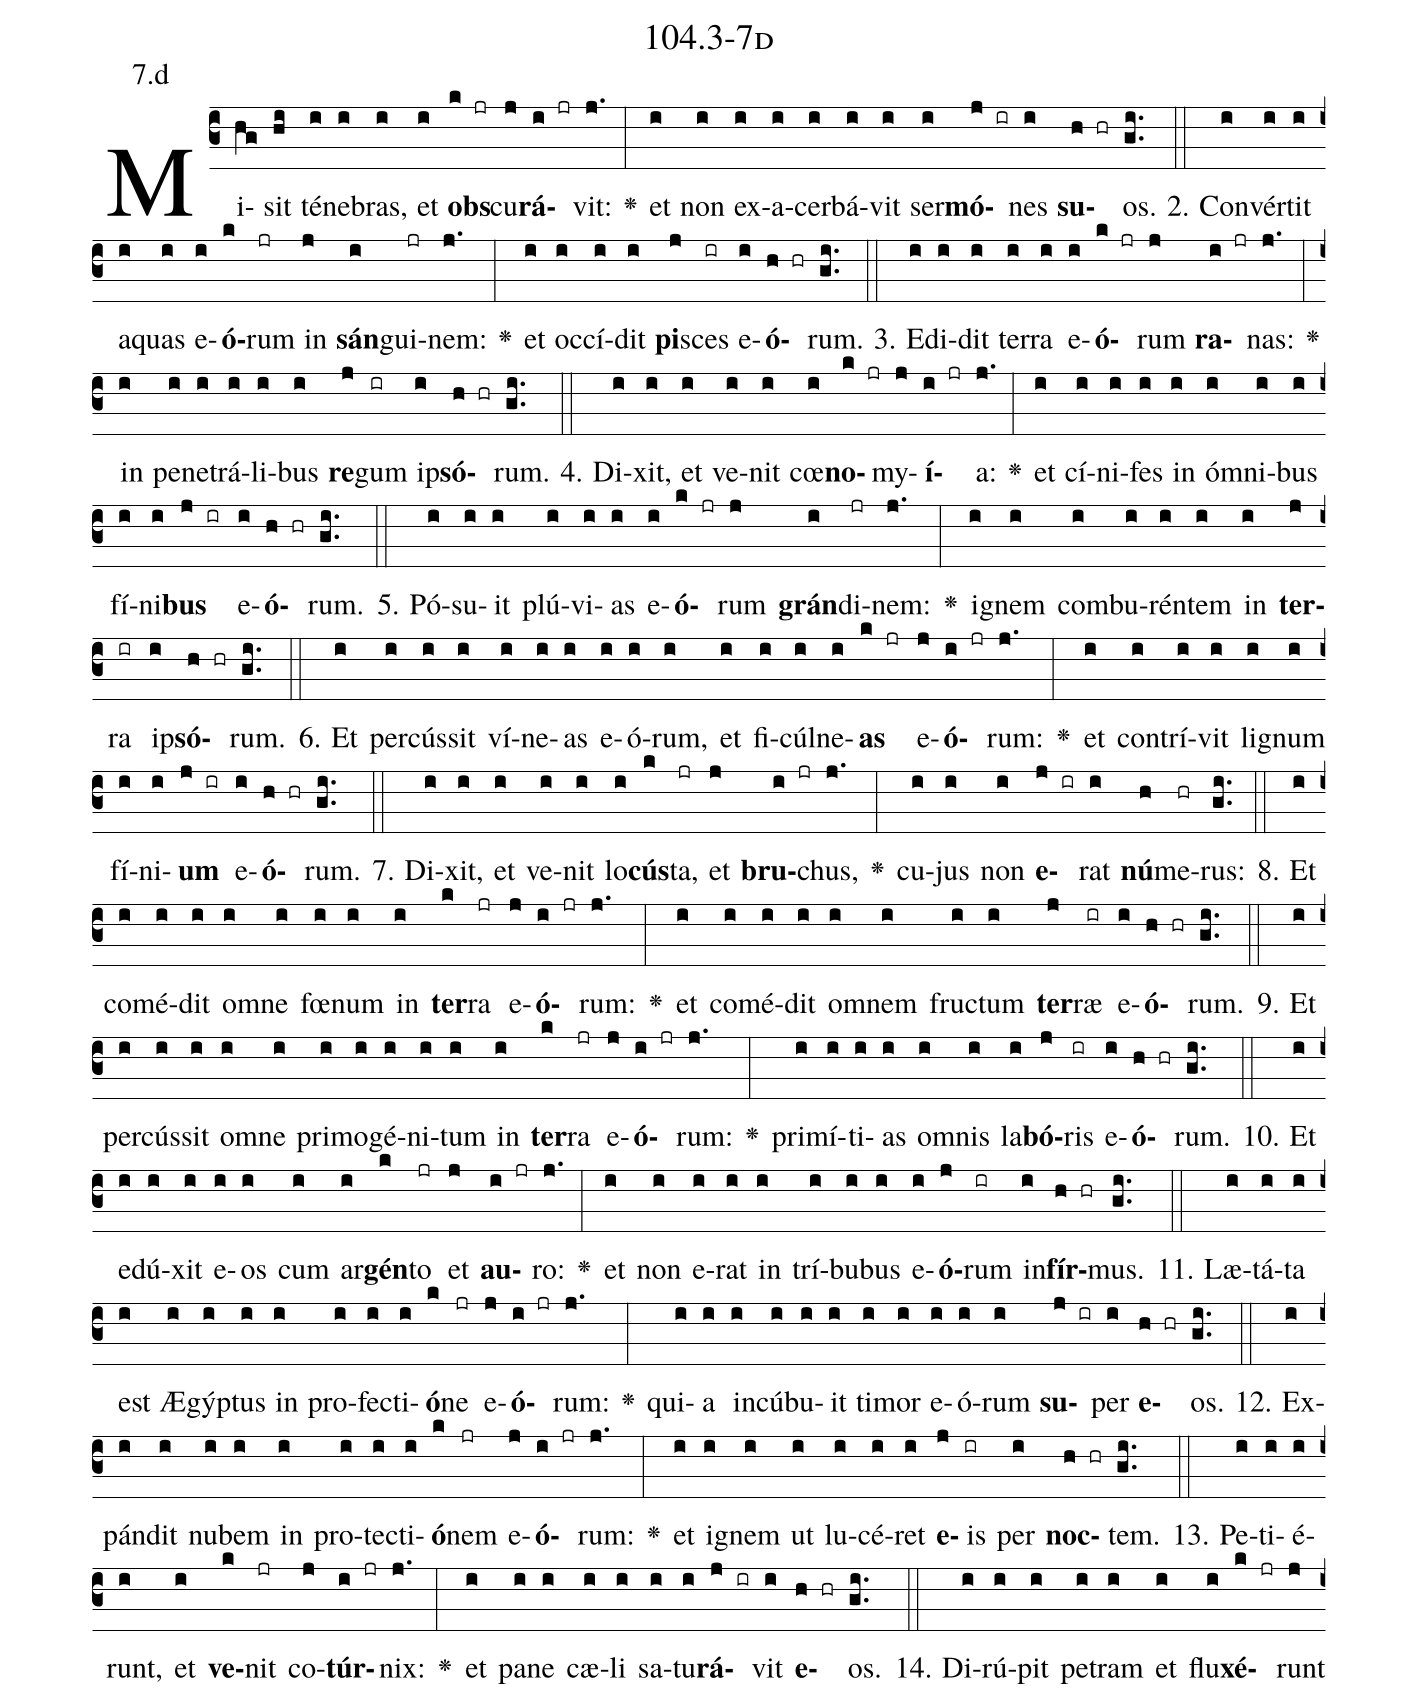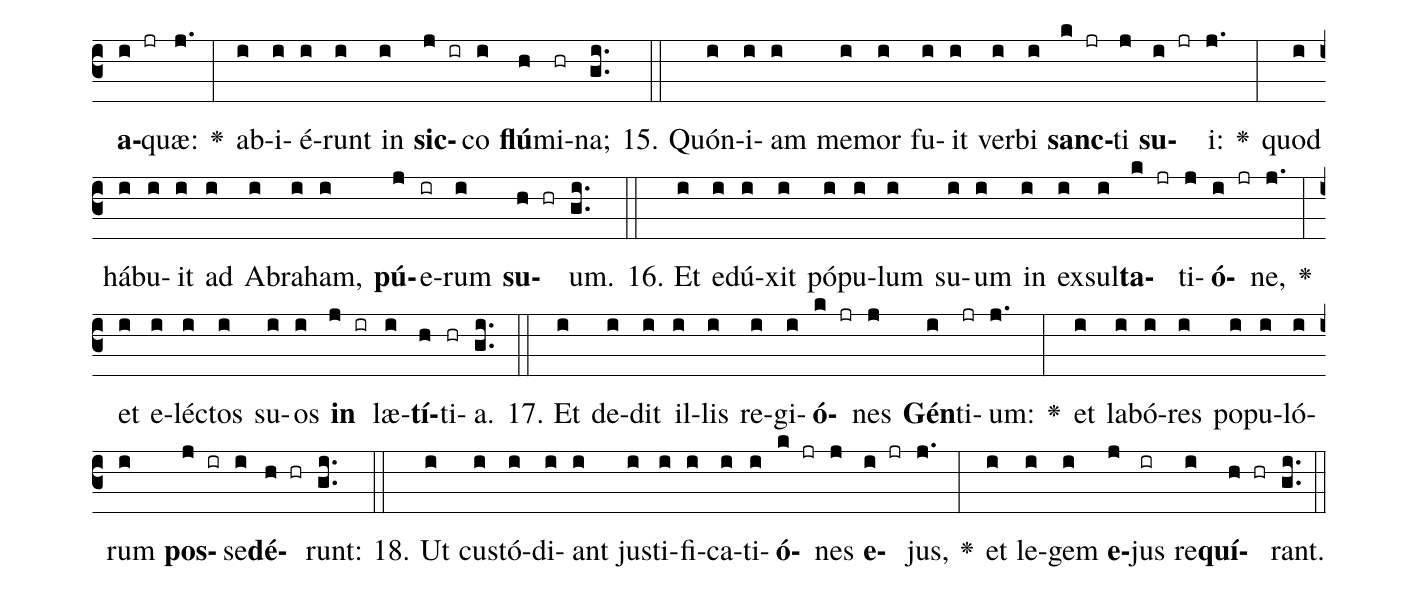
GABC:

name: 104.3-7d;
annotation: 7.d;
%%
(c3)Mi(hg)sit(hi) té(i)ne(i)bras,(i) et(i) <b>obs</b>(k jr)cu(j)<b>rá</b>(i jr)vit:(j.) <v>\greheightstar</v>(:) et(i) non(i) ex(i)a(i)cer(i)bá(i)vit(i) ser(i)<b>mó</b>(j ir)nes(i) <b>su</b>(h hr)os.(gi..) (::)
2. Con(i)vér(i)tit(i) a(i)quas(i) e(i)<b>ó</b>(k)rum(jr) in(j) <b>sán</b>(i)gui(jr)nem:(j.) <v>\greheightstar</v>(:) et(i) oc(i)cí(i)dit(i) <b>pi</b>(j)sces(ir) e(i)<b>ó</b>(h hr)rum.(gi..) (::)
3. E(i)di(i)dit(i) ter(i)ra(i) e(i)<b>ó</b>(k jr)rum(j) <b>ra</b>(i jr)nas:(j.) <v>\greheightstar</v>(:) in(i) pe(i)ne(i)trá(i)li(i)bus(i) <b>re</b>(j)gum(ir) ip(i)<b>só</b>(h hr)rum.(gi..) (::)
4. Di(i)xit,(i) et(i) ve(i)nit(i) cœ(i)<b>no</b>(k jr)my(j)<b>í</b>(i jr)a:(j.) <v>\greheightstar</v>(:) et(i) cí(i)ni(i)fes(i) in(i) óm(i)ni(i)bus(i) fí(i)ni(i)<b>bus</b>(j ir) e(i)<b>ó</b>(h hr)rum.(gi..) (::)
5. Pó(i)su(i)it(i) plú(i)vi(i)as(i) e(i)<b>ó</b>(k jr)rum(j) <b>grán</b>(i)di(jr)nem:(j.) <v>\greheightstar</v>(:) i(i)gnem(i) com(i)bu(i)rén(i)tem(i) in(i) <b>ter</b>(j)ra(ir) ip(i)<b>só</b>(h hr)rum.(gi..) (::)
6. Et(i) per(i)cús(i)sit(i) ví(i)ne(i)as(i) e(i)ó(i)rum,(i) et(i) fi(i)cúl(i)ne(i)<b>as</b>(k jr) e(j)<b>ó</b>(i jr)rum:(j.) <v>\greheightstar</v>(:) et(i) con(i)trí(i)vit(i) li(i)gnum(i) fí(i)ni(i)<b>um</b>(j ir) e(i)<b>ó</b>(h hr)rum.(gi..) (::)
7. Di(i)xit,(i) et(i) ve(i)nit(i) lo(i)<b>cús</b>(k)ta,(jr) et(j) <b>bru</b>(i jr)chus,(j.) <v>\greheightstar</v>(:) cu(i)jus(i) non(i) <b>e</b>(j ir)rat(i) <b>nú</b>(h)me(hr)rus:(gi..) (::)
8. Et(i) com(i)é(i)dit(i) om(i)ne(i) fœ(i)num(i) in(i) <b>ter</b>(k)ra(jr) e(j)<b>ó</b>(i jr)rum:(j.) <v>\greheightstar</v>(:) et(i) com(i)é(i)dit(i) om(i)nem(i) fruc(i)tum(i) <b>ter</b>(j)ræ(ir) e(i)<b>ó</b>(h hr)rum.(gi..) (::)
9. Et(i) per(i)cús(i)sit(i) om(i)ne(i) pri(i)mo(i)gé(i)ni(i)tum(i) in(i) <b>ter</b>(k)ra(jr) e(j)<b>ó</b>(i jr)rum:(j.) <v>\greheightstar</v>(:) pri(i)mí(i)ti(i)as(i) om(i)nis(i) la(i)<b>bó</b>(j)ris(ir) e(i)<b>ó</b>(h hr)rum.(gi..) (::)
10. Et(i) e(i)dú(i)xit(i) e(i)os(i) cum(i) ar(i)<b>gén</b>(k)to(jr) et(j) <b>au</b>(i jr)ro:(j.) <v>\greheightstar</v>(:) et(i) non(i) e(i)rat(i) in(i) trí(i)bu(i)bus(i) e(i)<b>ó</b>(j)rum(ir) in(i)<b>fír</b>(h hr)mus.(gi..) (::)
11. Læ(i)tá(i)ta(i) est(i) Æ(i)gýp(i)tus(i) in(i) pro(i)fec(i)ti(i)<b>ó</b>(k)ne(jr) e(j)<b>ó</b>(i jr)rum:(j.) <v>\greheightstar</v>(:) qui(i)a(i) in(i)cú(i)bu(i)it(i) ti(i)mor(i) e(i)ó(i)rum(i) <b>su</b>(j ir)per(i) <b>e</b>(h hr)os.(gi..) (::)
12. Ex(i)pán(i)dit(i) nu(i)bem(i) in(i) pro(i)tec(i)ti(i)<b>ó</b>(k)nem(jr) e(j)<b>ó</b>(i jr)rum:(j.) <v>\greheightstar</v>(:) et(i) i(i)gnem(i) ut(i) lu(i)cé(i)ret(i) <b>e</b>(j)is(ir) per(i) <b>noc</b>(h hr)tem.(gi..) (::)
13. Pe(i)ti(i)é(i)runt,(i) et(i) <b>ve</b>(k)nit(jr) co(j)<b>túr</b>(i jr)nix:(j.) <v>\greheightstar</v>(:) et(i) pa(i)ne(i) cæ(i)li(i) sa(i)tu(i)<b>rá</b>(j ir)vit(i) <b>e</b>(h hr)os.(gi..) (::)
14. Di(i)rú(i)pit(i) pe(i)tram(i) et(i) flu(i)<b>xé</b>(k jr)runt(j) <b>a</b>(i jr)quæ:(j.) <v>\greheightstar</v>(:) ab(i)i(i)é(i)runt(i) in(i) <b>sic</b>(j ir)co(i) <b>flú</b>(h)mi(hr)na;(gi..) (::)
15. Quón(i)i(i)am(i) me(i)mor(i) fu(i)it(i) ver(i)bi(i) <b>sanc</b>(k jr)ti(j) <b>su</b>(i jr)i:(j.) <v>\greheightstar</v>(:) quod(i) há(i)bu(i)it(i) ad(i) A(i)bra(i)ham,(i) <b>pú</b>(j)e(ir)rum(i) <b>su</b>(h hr)um.(gi..) (::)
16. Et(i) e(i)dú(i)xit(i) pó(i)pu(i)lum(i) su(i)um(i) in(i) ex(i)sul(i)<b>ta</b>(k jr)ti(j)<b>ó</b>(i jr)ne,(j.) <v>\greheightstar</v>(:) et(i) e(i)léc(i)tos(i) su(i)os(i) <b>in</b>(j ir) læ(i)<b>tí</b>(h)ti(hr)a.(gi..) (::)
17. Et(i) de(i)dit(i) il(i)lis(i) re(i)gi(i)<b>ó</b>(k jr)nes(j) <b>Gén</b>(i)ti(jr)um:(j.) <v>\greheightstar</v>(:) et(i) la(i)bó(i)res(i) po(i)pu(i)ló(i)rum(i) <b>pos</b>(j ir)se(i)<b>dé</b>(h hr)runt:(gi..) (::)
18. Ut(i) cus(i)tó(i)di(i)ant(i) jus(i)ti(i)fi(i)ca(i)ti(i)<b>ó</b>(k jr)nes(j) <b>e</b>(i jr)jus,(j.) <v>\greheightstar</v>(:) et(i) le(i)gem(i) <b>e</b>(j)jus(ir) re(i)<b>quí</b>(h hr)rant.(gi..) (::)
